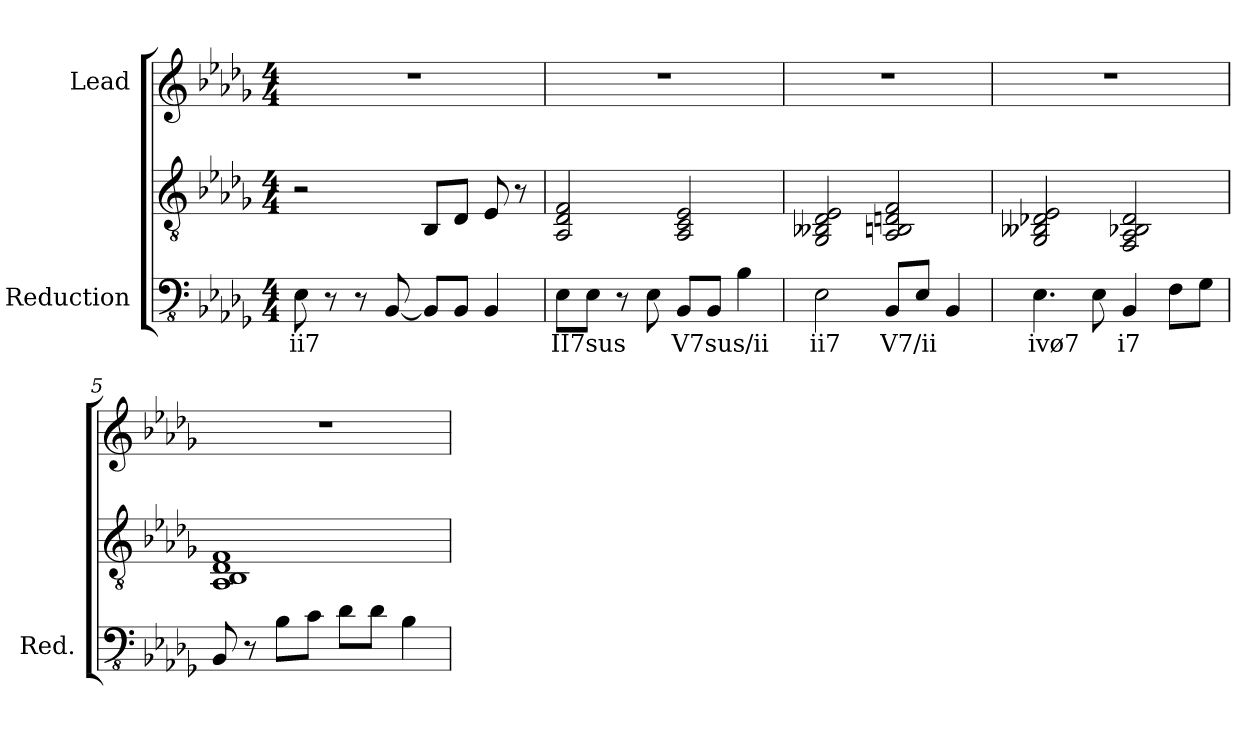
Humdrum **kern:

**kern	**text	**kern	**kern
*part2	*part2	*part2	*part1
*staff3	*staff3	*staff2	*staff1
*I"Reduction	*	*	*I"Lead
*I'Red.	*	*	*
!!LO:PB:g=z
*clefFv4	*	*clefGv2	*clefG2
*k[b-e-a-d-g-]	*	*k[b-e-a-d-g-]	*k[b-e-a-d-g-]
*D-:	*	*D-:	*D-:
*M4/4	*	*M4/4	*M4/4
=1	=1	=1	=1
!	!LO:LY:b:color=#000000	!	!
8EE-i\	ii7	2r	1r
8r	.	.	.
8r	.	.	.
[<8BBB-i/	.	.	.
8BBB-i/L]	.	8BB-i/L	.
8BBB-i/J	.	8D-i/J	.
4BBB-i/	.	8E-i/	.
.	.	8r	.
=2	=2	=2	=2
!	!LO:LY:b:color=#000000	!	!
8EE-i\L	II7sus	2AA-i/ 2D-i 2Fi	1r
8EE-i\J	.	.	.
8r	.	.	.
8EE-i\	.	.	.
!	!LO:LY:b:color=#000000	!	!
8BBB-i/L	V7sus/ii	2AA-i/ 2Ci 2E-i	.
8BBB-i/J	.	.	.
4BB-i\	.	.	.
=3	=3	=3	=3
!	!LO:LY:b:color=#000000	!	!
2EE-i\	ii7	2GG-i/ 2BB--Xi 2D-i 2E-i	1r
!	!LO:LY:b:color=#000000	!	!
8BBB-i/L	V7/ii	2AA-i/ 2BBni 2Dni 2Fi	.
8EE-i/J	.	.	.
4BBB-i/	.	.	.
=4	=4	=4	=4
!	!LO:LY:b:color=#000000	!	!
4.EE-i\	ivø7	2GG-i/ 2BB--Xi 2D-Xi 2E-i	1r
8EE-i\	.	.	.
!	!LO:LY:b:color=#000000	!	!
4BBB-i/	i7	2FFi/ 2AA-i 2BB-Xi 2D-i	.
8FFi\L	.	.	.
8GG-i\J	.	.	.
=5	=5	=5	=5
8BBB-i/	.	1AA-i 1BB-i 1D-i 1Fi	1r
8r	.	.	.
8BB-i\L	.	.	.
8Ci\J	.	.	.
8D-i\L	.	.	.
8D-i\J	.	.	.
4BB-i\	.	.	.
=	=	=	=
*-	*-	*-	*-
